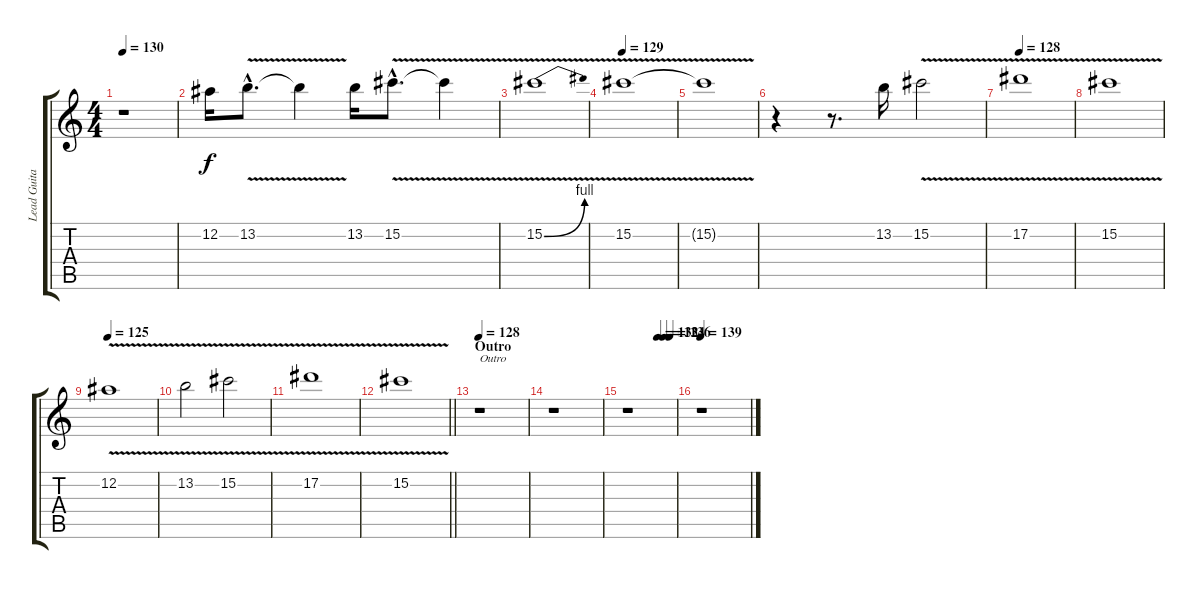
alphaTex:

\track ("Lead Guitar" "Lead Guita") {instrument distortionguitar}
\staff {score tabs}
\tuning (Eb4 Bb3 Gb3 Db3 Ab2 Eb2) {hide}
\ts (4 4)
\tempo 130
\clef g2
\ks c
r.1{dy mp} |
12.2.16{dy f volume 12} 13.2{v hac}.8{d} 13.2{t}.4 13.2.16 15.2{v hac}.8{d} 15.2{t}.4 |
15.2{be (bend 0 0 60 4) v}.1 |
\tempo 129
15.2{v}.1 |
15.2{t}.1 |
r.4 r.8{d} 13.2.16 15.2{v}.2 |
\tempo 128
17.2{v}.1 |
15.2{v}.1 |
\tempo 125
12.2{v}.1{balance 11} |
13.2{v}.2 15.2{v}.2 |
17.2{v}.1 |
\barLineRight lightlight
15.2{v}.1 |
\section ("" "Outro")
\tempo 128
r.1{txt "Outro"} |
r.1 |
\tempo (132 0.625)
\tempo (134 0.75)
\tempo (136 0.875)
r.1 |
\tempo 139
r.1
